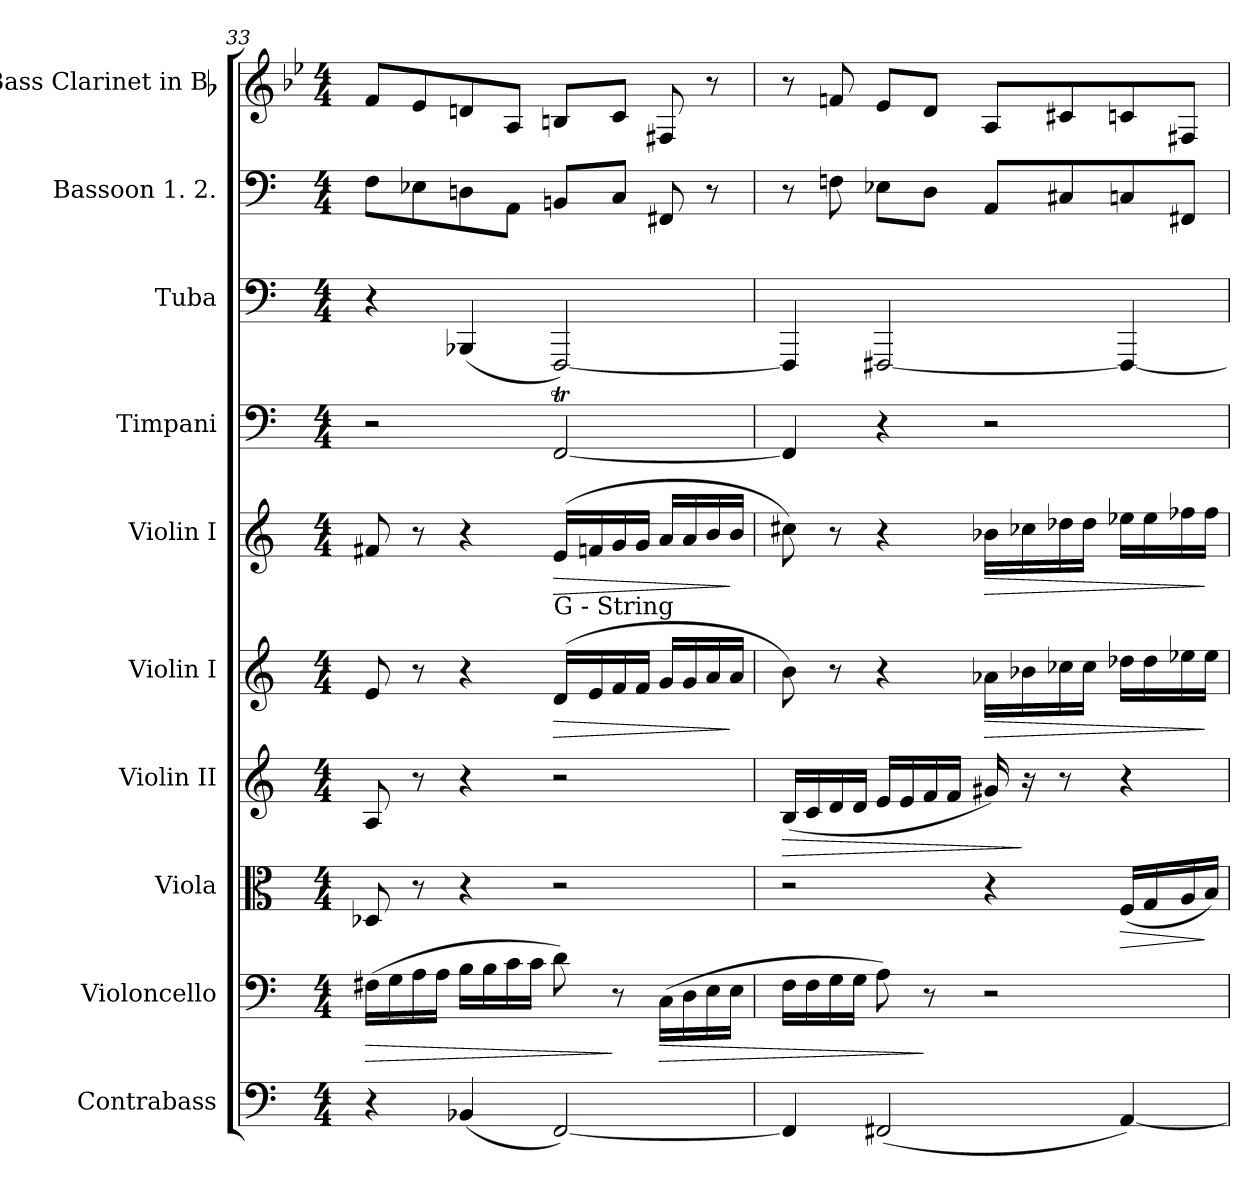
**kern	**kern	**dynam	**kern	**dynam	**kern	**dynam	**kern	**dynam	**kern	**dynam	**kern	**kern	**kern	**kern
*part10	*part9	*part9	*part8	*part8	*part7	*part7	*part6	*part6	*part5	*part5	*part4	*part3	*part2	*part1
*staff10	*staff9	*staff9	*staff8	*staff8	*staff7	*staff7	*staff6	*staff6	*staff5	*staff5	*staff4	*staff3	*staff2	*staff1
*I"Contrabass	*I"Violoncello	*	*I"Viola	*	*I"Violin II	*	*I"Violin I	*	*I"Violin I	*	*I"Timpani	*I"Tuba	*I"Bassoon 1. 2.	*I"Bass Clarinet in Bb
*I'Cb.	*I'Vc.	*	*I'Vla.	*	*I'Vln. II	*	*I'Vln. I	*	*I'Vln. I	*	*I'Timp.	*I'Tba.	*I'Bsn.	*I'B. Cl.
!!LO:PB:g=z
*clefF4	*clefF4	*	*clefC3	*	*clefG2	*	*clefG2	*	*clefG2	*	*clefF4	*clefF4	*clefF4	*clefG2
*ITrd7c12	*	*	*	*	*	*	*	*	*	*	*	*	*	*ITrd8c14
*k[]	*k[]	*	*k[]	*	*k[]	*	*k[]	*	*k[]	*	*k[]	*k[]	*k[]	*k[b-e-]
*M4/4	*M4/4	*	*M4/4	*	*M4/4	*	*M4/4	*	*M4/4	*	*M4/4	*M4/4	*M4/4	*M4/4
=33	=33	=33	=33	=33	=33	=33	=33	=33	=33	=33	=33	=33	=33	=33
!	!	!LO:HP:b	!	!	!	!	!	!	!	!	!	!	!	!
4r	(16F#Xi\LL	>	8D-Xi/	.	8Ai/	.	8ei/	.	8f#Xi/	.	2r	4r	8Fi\L	8Fi/L
.	16Gi\	.	.	.	.	.	.	.	.	.	.	.	.	.
.	16Ai\	.	8r	.	8r	.	8r	.	8r	.	.	.	8E-Xi\	8E-i/
.	16Ai\JJ	.	.	.	.	.	.	.	.	.	.	.	.	.
(4BBB-Xi/	16Bi\LL	.	4r	.	4r	.	4r	.	4r	.	.	(4BBB-Xi/	8Dni\	8Dni/
.	16Bi\	.	.	.	.	.	.	.	.	.	.	.	.	.
.	16ci\	.	.	.	.	.	.	.	.	.	.	.	8AAi\J	8AAi/J
.	16ci\JJ	.	.	.	.	.	.	.	.	.	.	.	.	.
!	!	!	!	!	!	!	!LO:TX:a:t=G - String	!	!	!	!	!	!	!
!	!	!	!	!	!	!	!	!LO:HP:b	!	!LO:HP:b	!	!	!	!
[<2FFFi/)	8di\)	.	2r	.	2r	.	(16di/LL	>	(16ei/LL	>	[<2FFTi/	[<2FFFi/)	8BBni/L	8BBni/L
.	.	.	.	.	.	.	16ei/	.	16fi/	.	.	.	.	.
.	8r	]	.	.	.	.	16fi/	.	16gi/	.	.	.	8Ci/J	8Ci/J
.	.	.	.	.	.	.	16fi/JJ	.	16gi/JJ	.	.	.	.	.
!	!	!LO:HP:b	!	!	!	!	!	!	!	!	!	!	!	!
.	(16Ci\LL	>	.	.	.	.	16gi/LL	.	16ai/LL	.	.	.	8FF#Xi/	8FF#Xi/
.	16Di\	.	.	.	.	.	16gi/	.	16ai/	.	.	.	.	.
.	16Ei\	.	.	.	.	.	16ai/	.	16bi/	.	.	.	8r	8r
.	16Ei\JJ	.	.	.	.	.	16ai/JJ	]	16bi/JJ	]	.	.	.	.
=34	=34	=34	=34	=34	=34	=34	=34	=34	=34	=34	=34	=34	=34	=34
!	!	!	!	!	!	!LO:HP:b	!	!	!	!	!	!	!	!
4FFFi/]	16Fi\LL	.	2r	.	(16Bi/LL	>	8bi\)	.	8cc#Xi\)	.	4FFi/]	4FFFi/]	8r	8r
.	16Fi\	.	.	.	16ci/	.	.	.	.	.	.	.	.	.
.	16Gi\	.	.	.	16di/	.	8r	.	8r	.	.	.	8Fni\	8Fni/
.	16Gi\JJ	.	.	.	16di/JJ	.	.	.	.	.	.	.	.	.
(2FFF#Xi/	8Ai\)	.	.	.	16ei/LL	.	4r	.	4r	.	4r	[<2FFF#Xi/	8E-Xi\L	8E-i/L
.	.	.	.	.	16ei/	.	.	.	.	.	.	.	.	.
.	8r	]	.	.	16fi/	.	.	.	.	.	.	.	8Di\J	8Di/J
.	.	.	.	.	16fi/JJ	.	.	.	.	.	.	.	.	.
!	!	!	!	!	!	!	!	!LO:HP:b	!	!LO:HP:b	!	!	!	!
.	2r	.	4r	.	16g#Xi/)	.	16a-Xi\LL	>	16b-Xi\LL	>	2r	.	8AAi/L	8AAi/L
.	.	.	.	.	16r	]	16b-i\	.	16cc-i\	.	.	.	.	.
.	.	.	.	.	8r	.	16cc-i\	.	16dd-i\	.	.	.	8C#Xi/	8C#Xi/
.	.	.	.	.	.	.	16cc-i\JJ	.	16dd-i\JJ	.	.	.	.	.
!	!	!	!	!LO:HP:b	!	!	!	!	!	!	!	!	!	!
[<4AAAi/)	.	.	(16Fi/LL	>	4r	.	16dd-i\LL	.	16ee-i\LL	.	.	4FFF#i/_<	8Cni/	8Cni/
.	.	.	16Gi/	.	.	.	16dd-i\	.	16ee-i\	.	.	.	.	.
.	.	.	16Ai/	.	.	.	16ee-i\	.	16ff-i\	.	.	.	8FF#Xi/J	8FF#Xi/J
.	.	.	16Bi/JJ)	]	.	.	16ee-i\JJ	]	16ff-i\JJ	]	.	.	.	.
=	=	=	=	=	=	=	=	=	=	=	=	=	=	=
*-	*-	*-	*-	*-	*-	*-	*-	*-	*-	*-	*-	*-	*-	*-
